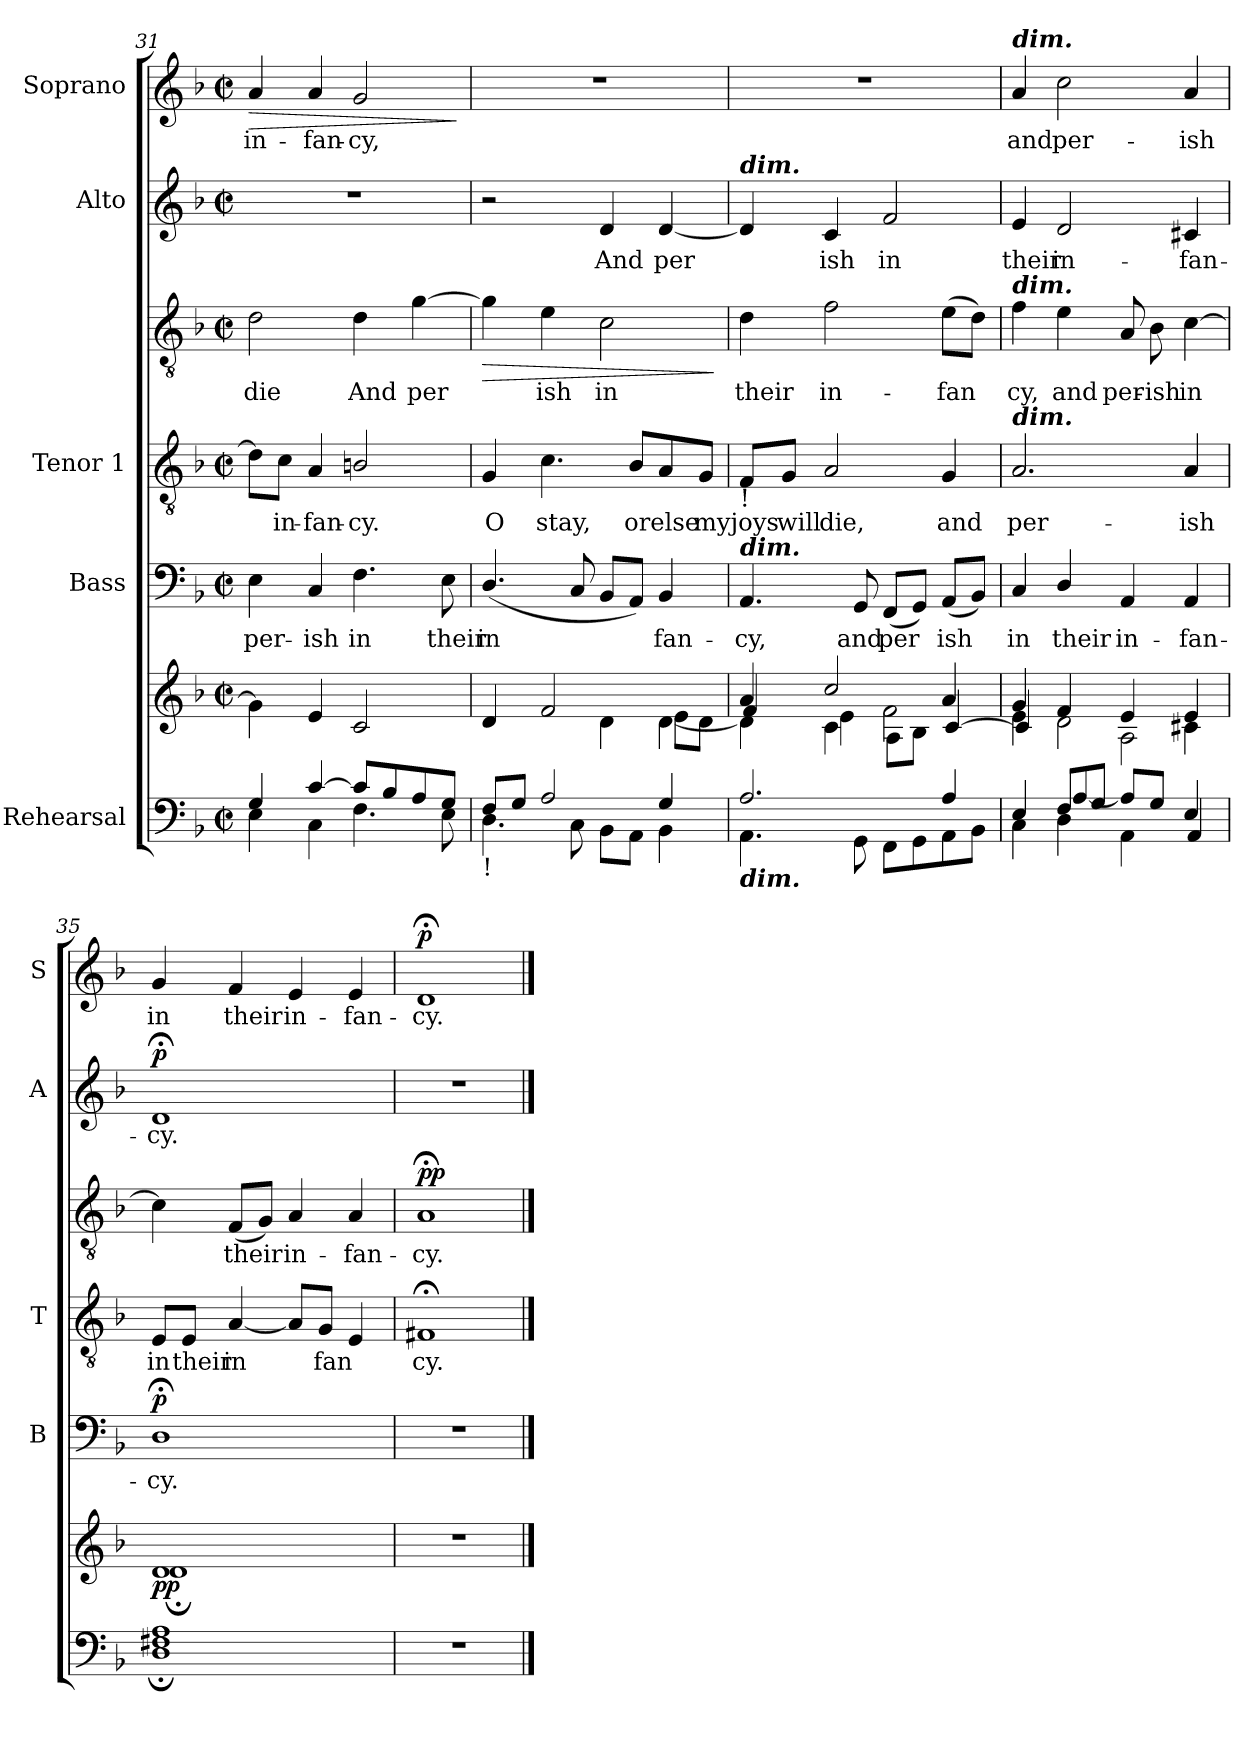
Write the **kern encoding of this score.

**kern	**kern	**dynam	**kern	**text	**dynam	**kern	**text	**kern	**text	**dynam	**kern	**text	**dynam	**kern	**text	**dynam
*part5	*part5	*part5	*part4	*part4	*part4	*part3	*part3	*part3	*part3	*part3	*part2	*part2	*part2	*part1	*part1	*part1
*staff7	*staff6	*staff6/7	*staff5	*staff5	*staff5	*staff4	*staff4	*staff3	*staff3	*staff3/4	*staff2	*staff2	*staff2	*staff1	*staff1	*staff1
*I"Rehearsal	*	*	*I"Bass	*	*	*I"Tenor 1	*	*	*	*	*I"Alto	*	*	*I"Soprano	*	*
*	*	*	*I'B	*	*	*I'T	*	*	*	*	*I'A	*	*	*I'S	*	*
*clefF4	*clefG2	*	*clefF4	*	*	*clefGv2	*	*clefGv2	*	*	*clefG2	*	*	*clefG2	*	*
*k[b-]	*k[b-]	*	*k[b-]	*	*	*k[b-]	*	*k[b-]	*	*	*k[b-]	*	*	*k[b-]	*	*
*F:	*F:	*	*F:	*	*	*F:	*	*F:	*	*	*F:	*	*	*F:	*	*
*M2/2	*M2/2	*	*M2/2	*	*	*M2/2	*	*M2/2	*	*	*M2/2	*	*	*M2/2	*	*
*met(c|)	*met(c|)	*	*met(c|)	*	*	*met(c|)	*	*met(c|)	*	*	*met(c|)	*	*	*met(c|)	*	*
=31	=31	=31	=31	=31	=31	=31	=31	=31	=31	=31	=31	=31	=31	=31	=31	=31
*^	*^	*	*	*	*	*	*	*	*	*	*	*	*	*	*	*
*	*	*	*^	*	*	*	*	*	*	*	*	*	*	*	*	*	*	*
!	!	!	!	!	!	!	!LO:LY:b	!	!	!	!	!LO:LY:b	!	!	!	!	!	!LO:LY:b	!LO:HP:b
4G/	4E\	1ryy	1ryy	4g\]	.	4E\	per-	.	8d\L]	.	2d\	die	.	1r	.	.	4a/	in-	>
!	!	!	!	!	!	!	!	!	!	!LO:LY:b	!	!	!	!	!	!	!	!	!
.	.	.	.	.	.	.	.	.	8c\J	in-	.	.	.	.	.	.	.	.	.
!	!	!	!	!	!	!	!LO:LY:b	!	!	!LO:LY:b	!	!	!	!	!	!	!	!LO:LY:b	!
[>4c/	4C\	.	.	4e/	.	4C/	-ish	.	4A/	-fan-	.	.	.	.	.	.	4a/	-fan-	.
!	!	!	!	!	!	!	!LO:LY:b	!	!	!LO:LY:b	!	!LO:LY:b	!	!	!	!	!	!LO:LY:b	!
8c/L]	4.F\	.	.	2c/	.	4.F\	in	.	2Bn/	-cy.	4d\	And	.	.	.	.	2g/	-cy,	.
8B-/	.	.	.	.	.	.	.	.	.	.	.	.	.	.	.	.	.	.	.
!	!	!	!	!	!	!	!	!	!	!	!	!LO:LY:b	!	!	!	!	!	!	!
8A/	.	.	.	.	.	.	.	.	.	.	[4g\	per­	.	.	.	.	.	.	.
!	!	!	!	!	!	!	!LO:LY:b	!	!	!	!	!	!	!	!	!	!	!	!
8G/J	8E\	.	.	.	.	8E\	their	.	.	.	.	.	.	.	.	.	.	.	.
*v	*v	*	*	*	*	*	*	*	*	*	*	*	*	*	*	*	*	*	*
*	*v	*v	*v	*	*	*	*	*	*	*	*	*	*	*	*	*	*	*
.	.	.	.	.	.	.	.	.	.	.	.	.	.	.	.	]
=32	=32	=32	=32	=32	=32	=32	=32	=32	=32	=32	=32	=32	=32	=32	=32	=32
*^	*^	*	*	*	*	*	*	*	*	*	*	*	*	*	*	*
*	*	*	*^	*	*	*	*	*	*	*	*	*	*	*	*	*	*	*
!LO:TX:b:t=!	!	!	!	!	!	!	!	!	!	!	!	!	!	!	!	!	!	!	!
!	!	!	!	!	!	!	!LO:LY:b	!	!	!LO:LY:b	!	!	!LO:HP:b	!	!	!	!	!	!
8F/L	4.D\	1ryy	2ryy	4d/	.	(<4.D/	in­	.	4G/	O	4g\]	.	>	2r	.	.	1r	.	.
8G/J	.	.	.	.	.	.	.	.	.	.	.	.	.	.	.	.	.	.	.
!	!	!	!	!	!	!	!	!	!	!LO:LY:b	!	!LO:LY:b	!	!	!	!	!	!	!
2A/	.	.	.	2f/	.	.	.	.	4.c\	stay,	4e\	ish	.	.	.	.	.	.	.
.	8C\	.	.	.	.	8C/	.	.	.	.	.	.	.	.	.	.	.	.	.
!	!	!	!	!	!	!	!	!	!	!	!	!LO:LY:b	!	!	!LO:LY:b	!	!	!	!
.	8BB-\L	.	4d\	.	.	8BB-/L	.	.	.	.	2c\	in	.	4d/	And	.	.	.	.
!	!	!	!	!	!	!	!	!	!	!LO:LY:b	!	!	!	!	!	!	!	!	!
.	8AA\J	.	.	.	.	8AA/J)	.	.	8B-/L	or	.	.	.	.	.	.	.	.	.
!	!	!	!	!	!	!	!LO:LY:b	!	!	!LO:LY:b	!	!	!	!	!LO:LY:b	!	!	!	!
4G/	4BB-\	.	[<4d\	8e\L	.	4BB-/	fan-	.	8A/	else	.	.	.	[4d/	per­	.	.	.	.
!	!	!	!	!	!	!	!	!	!	!LO:LY:b	!	!	!	!	!	!	!	!	!
.	.	.	.	8d\J	.	.	.	.	8G/J	my	.	.	.	.	.	.	.	.	.
*v	*v	*	*	*	*	*	*	*	*	*	*	*	*	*	*	*	*	*	*
*	*v	*v	*v	*	*	*	*	*	*	*	*	*	*	*	*	*	*	*
.	.	.	.	.	.	.	.	.	.	]	.	.	.	.	.	.
!!LO:LB:g=z
=33	=33	=33	=33	=33	=33	=33	=33	=33	=33	=33	=33	=33	=33	=33	=33	=33
*^	*^	*	*	*	*	*	*	*	*	*	*	*	*	*	*	*
*	*	*	*^	*	*	*	*	*	*	*	*	*	*	*	*	*	*	*
!	!	!	!	!	!	!	!	!	!	!	!	!	!	!LO:TX:a:Bi:t=dim.	!	!	!	!	!
!	!	!	!	!	!	!	!	!	!LO:TX:b:t=!	!	!	!	!	!	!	!	!	!	!
!	!	!	!	!	!	!LO:TX:a:Bi:t=dim.	!	!	!	!	!	!	!	!	!	!	!	!	!
!LO:TX:b:Bi:t=dim.	!	!	!	!	!	!	!	!	!	!	!	!	!	!	!	!	!	!	!
!	!	!	!	!	!	!	!LO:LY:b	!	!	!LO:LY:b	!	!LO:LY:b	!	!	!	!	!	!	!
2.A/	4.AA\	4a/	4d\]	4f/	.	4.AA/	-cy,	.	8F/L	joys	4d\	their	.	4d/]	.	.	1r	.	.
!	!	!	!	!	!	!	!	!	!	!LO:LY:b	!	!	!	!	!	!	!	!	!
.	.	.	.	.	.	.	.	.	8G/J	will	.	.	.	.	.	.	.	.	.
!	!	!	!	!	!	!	!	!	!	!LO:LY:b	!	!LO:LY:b	!	!	!LO:LY:b	!	!	!	!
.	.	2cc/	4c\	4e\	.	.	.	.	2A/	die,	2f\	in-	.	4c/	ish	.	.	.	.
!	!	!	!	!	!	!	!LO:LY:b	!	!	!	!	!	!	!	!	!	!	!	!
.	8GG\	.	.	.	.	8GG/	and	.	.	.	.	.	.	.	.	.	.	.	.
!	!	!	!	!	!	!	!LO:LY:b	!	!	!	!	!	!	!	!LO:LY:b	!	!	!	!
.	8FF\L	.	2f\	8A\L	.	(<8FF/L	per­	.	.	.	.	.	.	2f/	in	.	.	.	.
.	8GG\	.	.	8B-\J	.	8GG/J)	.	.	.	.	.	.	.	.	.	.	.	.	.
!	!	!	!	!	!	!	!LO:LY:b	!	!	!LO:LY:b	!	!LO:LY:b	!	!	!	!	!	!	!
4A/	8AA\	4a/	.	[4c/	.	(<8AA/L	ish	.	4G/	and	(>8e\L	-fan­	.	.	.	.	.	.	.
.	8BB-\J	.	.	.	.	8BB-/J)	.	.	.	.	8d\J)	.	.	.	.	.	.	.	.
=34	=34	=34	=34	=34	=34	=34	=34	=34	=34	=34	=34	=34	=34	=34	=34	=34	=34	=34	=34
*	*^	*	*	*	*	*	*	*	*	*	*	*	*	*	*	*	*	*	*
!	!	!	!	!	!	!	!	!	!	!	!	!	!	!	!	!	!	!LO:TX:a:Bi:t=dim.	!	!
!	!	!	!	!	!	!	!	!	!	!	!	!LO:TX:a:Bi:t=dim.	!	!	!	!	!	!	!	!
!	!	!	!	!	!	!	!	!	!	!LO:TX:a:Bi:t=dim.	!	!	!	!	!	!	!	!	!	!
!	!	!	!	!	!	!	!	!LO:LY:b	!	!	!LO:LY:b	!	!LO:LY:b	!	!	!LO:LY:b	!	!	!LO:LY:b	!
4ryy	4E/	4C\	4g/	4e\	4c/]	.	4C/	in	.	2.A/	per-	4f\	cy,	.	4e/	their	.	4a/	and	.
!	!	!	!	!	!	!	!	!LO:LY:b	!	!	!	!	!LO:LY:b	!	!	!LO:LY:b	!	!	!LO:LY:b	!
8F/L	[>4A/	4D\	4f/	2d\	4ryy	.	4D/	their	.	.	.	4e\	and	.	2d/	in-	.	2cc\	per-	.
8G/J	.	.	.	.	.	.	.	.	.	.	.	.	.	.	.	.	.	.	.	.
!	!	!	!	!	!	!	!	!LO:LY:b	!	!	!	!	!LO:LY:b	!	!	!	!	!	!	!
2ryy	8A/L]	4AA\	4e/	.	2A\	.	4AA/	in-	.	.	.	8A/	per-	.	.	.	.	.	.	.
!	!	!	!	!	!	!	!	!	!	!	!	!	!LO:LY:b	!	!	!	!	!	!	!
.	8G/J	.	.	.	.	.	.	.	.	.	.	8B-\	-ish	.	.	.	.	.	.	.
!	!	!	!	!	!	!	!	!LO:LY:b	!	!	!LO:LY:b	!	!LO:LY:b	!	!	!LO:LY:b	!	!	!LO:LY:b	!
.	4E/	4AA/	4e/	4c#X\	.	.	4AA/	-fan-	.	4A/	-ish	[4c\	in	.	4c#X/	-fan-	.	4a/	-ish	.
*	*	*	*	*v	*v	*	*	*	*	*	*	*	*	*	*	*	*	*	*	*
=35	=35	=35	=35	=35	=35	=35	=35	=35	=35	=35	=35	=35	=35	=35	=35	=35	=35	=35	=35
!	!	!	!	!	!LO:DY:b	!	!LO:LY:b	!	!	!LO:LY:b	!	!	!	!	!LO:LY:b	!	!	!LO:LY:b	!
!	!	!	!	!	!LO:DY:n=1:b	!	!	!LO:DY:b	!	!	!	!	!	!	!	!LO:DY:b	!	!	!
1A	1F#X;	1D	1d	1d;<	p p	1D;<	-cy.	p	8E/L	-in	4c\]	.	.	1d;	-cy.	p	4g/	in	.
!	!	!	!	!	!	!	!	!	!	!LO:LY:b	!	!	!	!	!	!	!	!	!
.	.	.	.	.	.	.	.	.	8E/J	their	.	.	.	.	.	.	.	.	.
!	!	!	!	!	!	!	!	!	!	!LO:LY:b	!	!LO:LY:b	!	!	!	!	!	!LO:LY:b	!
.	.	.	.	.	.	.	.	.	[4A/	in­	(<8F/L	their	.	.	.	.	4f/	their	.
.	.	.	.	.	.	.	.	.	.	.	8G/J)	.	.	.	.	.	.	.	.
!	!	!	!	!	!	!	!	!	!	!	!	!LO:LY:b	!	!	!	!	!	!LO:LY:b	!
.	.	.	.	.	.	.	.	.	8A/L]	.	4A/	in-	.	.	.	.	4e/	in-	.
!	!	!	!	!	!	!	!	!	!	!LO:LY:b	!	!	!	!	!	!	!	!	!
.	.	.	.	.	.	.	.	.	8G/J	fan­	.	.	.	.	.	.	.	.	.
!	!	!	!	!	!	!	!	!	!	!	!	!LO:LY:b	!	!	!	!	!	!LO:LY:b	!
.	.	.	.	.	.	.	.	.	4E/	.	4A/	-fan-	.	.	.	.	4e/	-fan-	.
*v	*v	*v	*	*	*	*	*	*	*	*	*	*	*	*	*	*	*	*	*
*	*v	*v	*	*	*	*	*	*	*	*	*	*	*	*	*	*	*
=36	=36	=36	=36	=36	=36	=36	=36	=36	=36	=36	=36	=36	=36	=36	=36	=36
!	!	!	!	!	!	!	!LO:LY:b	!	!LO:LY:b	!LO:DY:b=2	!	!	!	!	!LO:LY:b	!
!	!	!	!	!	!	!	!	!	!	!LO:DY:n=1:b	!	!	!	!	!	!LO:DY:b
1r	1r	.	1r	.	.	1F#X;	cy.	1A;	cy.	p p	1r	.	.	1d;	-cy.	p
==	==	==	==	==	==	==	==	==	==	==	==	==	==	==	==	==
*-	*-	*-	*-	*-	*-	*-	*-	*-	*-	*-	*-	*-	*-	*-	*-	*-
